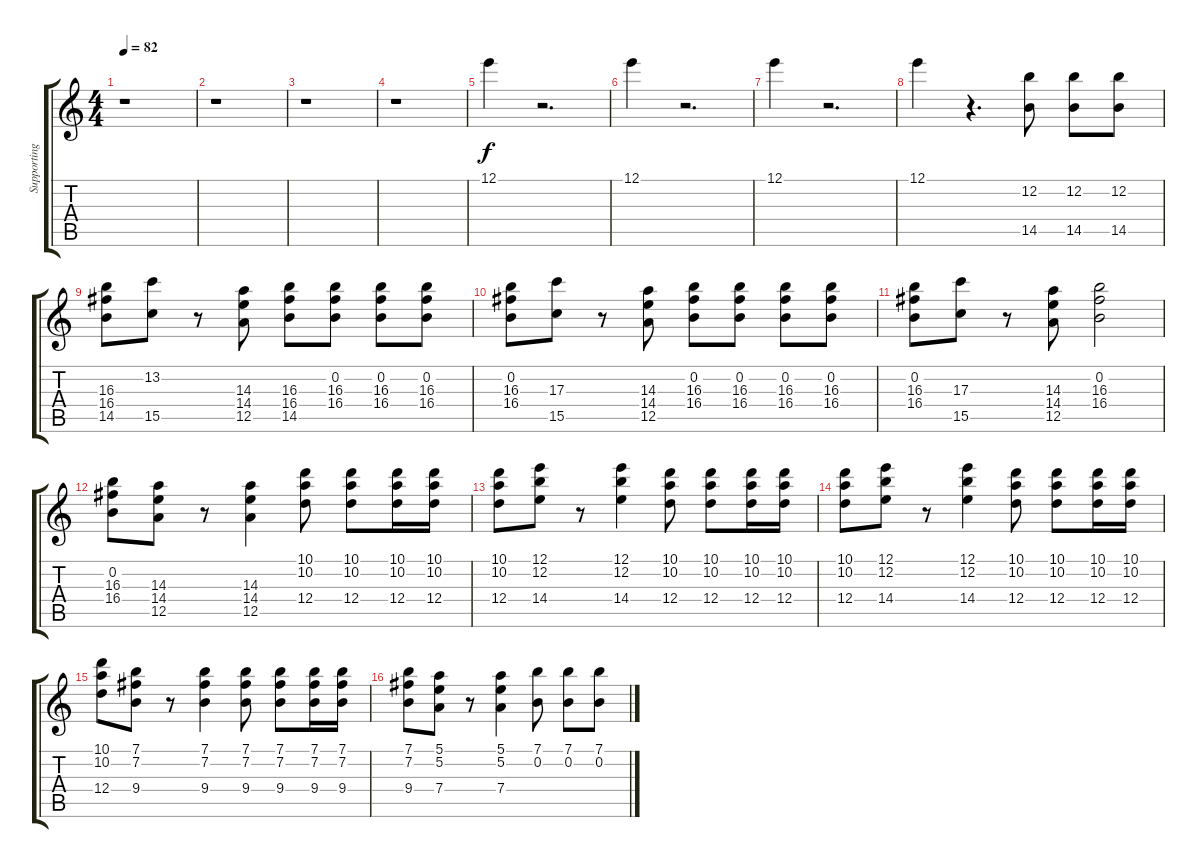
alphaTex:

\track ("Supporting Guitar" "Supporting") {instrument electricguitarclean}
\staff {score tabs}
\tuning (E4 B3 G3 D3 A2 E2) {hide}
\ts (4 4)
\tempo 82
\clef g2
\ks c
r.1{dy f} |
r.1 |
r.1 |
r.1 |
12.1.4 r.2{d} |
12.1.4 r.2{d} |
12.1.4 r.2{d} |
12.1.4 r.4{d} (12.2 14.5).8 (12.2 14.5).8 (12.2 14.5).8 |
(16.3 16.4 14.5).8 (13.2 15.5).8 r.8 (14.3 14.4 12.5).8 (16.3 16.4 14.5).8 (0.2 16.3 16.4).8 (0.2 16.3 16.4).8 (0.2 16.3 16.4).8 |
(0.2 16.3 16.4).8 (17.3 15.5).8 r.8 (14.3 14.4 12.5).8 (0.2 16.3 16.4).8 (0.2 16.3 16.4).8 (0.2 16.3 16.4).8 (0.2 16.3 16.4).8 |
(0.2 16.3 16.4).8 (17.3 15.5).8 r.8 (14.3 14.4 12.5).8 (0.2 16.3 16.4).2 |
(0.2 16.3 16.4).8 (14.3 14.4 12.5).8 r.8 (14.3 14.4 12.5).4 (10.1 10.2 12.4).8 (10.1 10.2 12.4).8 (10.1 10.2 12.4).16 (10.1 10.2 12.4).16 |
(10.1 10.2 12.4).8 (12.1 12.2 14.4).8 r.8 (12.1 12.2 14.4).4 (10.1 10.2 12.4).8 (10.1 10.2 12.4).8 (10.1 10.2 12.4).16 (10.1 10.2 12.4).16 |
(10.1 10.2 12.4).8 (12.1 12.2 14.4).8 r.8 (12.1 12.2 14.4).4 (10.1 10.2 12.4).8 (10.1 10.2 12.4).8 (10.1 10.2 12.4).16 (10.1 10.2 12.4).16 |
(10.1 10.2 12.4).8 (7.1 7.2 9.4).8 r.8 (7.1 7.2 9.4).4 (7.1 7.2 9.4).8 (7.1 7.2 9.4).8 (7.1 7.2 9.4).16 (7.1 7.2 9.4).16 |
(7.1 7.2 9.4).8 (5.1 5.2 7.4).8 r.8 (5.1 5.2 7.4).4 (7.1 0.2).8 (7.1 0.2).8 (7.1 0.2).8
